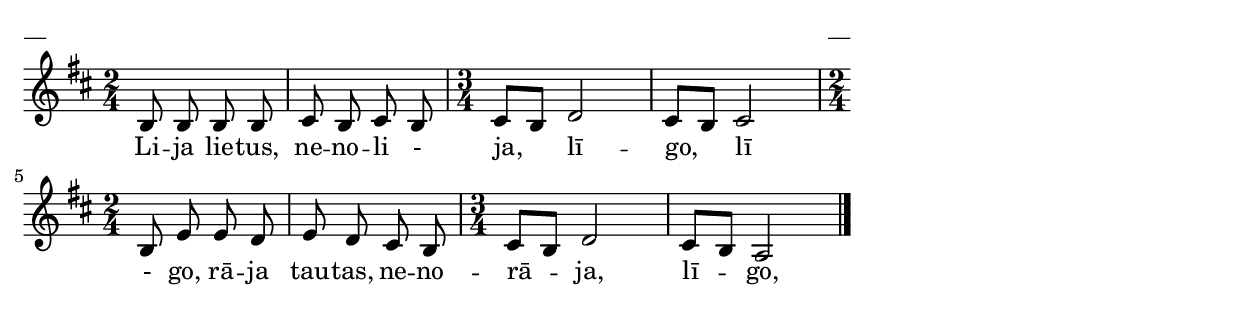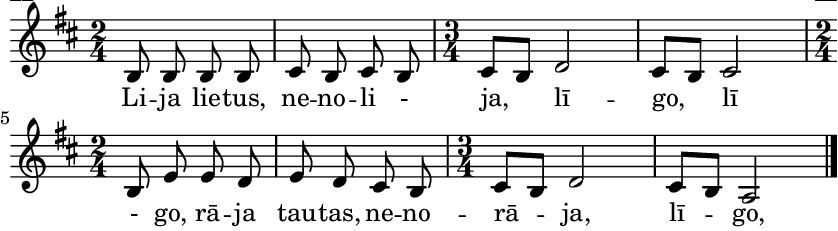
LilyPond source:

\version "2.13.18"
#(ly:set-option 'crop #t)

%\header {
%    title = "Lija lietus nenolija",AA lapas, Jāņi
%}
\paper {
line-width = 14\cm
left-margin = 0.4\cm
between-system-padding = 0.1\cm
between-system-space = 0.1\cm
}
\layout {
indent = #0
ragged-last = ##f
}

voiceA = \relative c' {
\clef "treble"
\key d \major
\time 2/4
b8 b b b |
cis8 b cis b |
\time 3/4 
cis8[ b] d2 |
cis8[ b] cis2 |
\time 2/4
b8 e e d |
e8 d cis b |
\time 3/4 
cis8[ b] d2 |
cis8[ b] a2 |
\bar "|."
} 

lyricA = \lyricmode {
Li -- ja lie -- tus, ne -- no -- li - ja, lī -- go, lī - go,
rā -- ja tau -- tas, ne -- no -- rā -- ja, lī -- go, lī -- go
} 

fullScore = <<
\new Staff {
<<
\new Voice = "voiceA" { \oneVoice \autoBeamOff \voiceA }
\new Lyrics \lyricsto "voiceA" \lyricA
>>
}
>>

\score {
\fullScore
\header { piece = "__" opus = "__" }
}
\markup { \with-color #(x11-color 'white) \sans \smaller "__" }
\score {
\unfoldRepeats
\fullScore
\midi {
\context { \Staff \remove "Staff_performer" }
\context { \Voice \consists "Staff_performer" }
}
}


